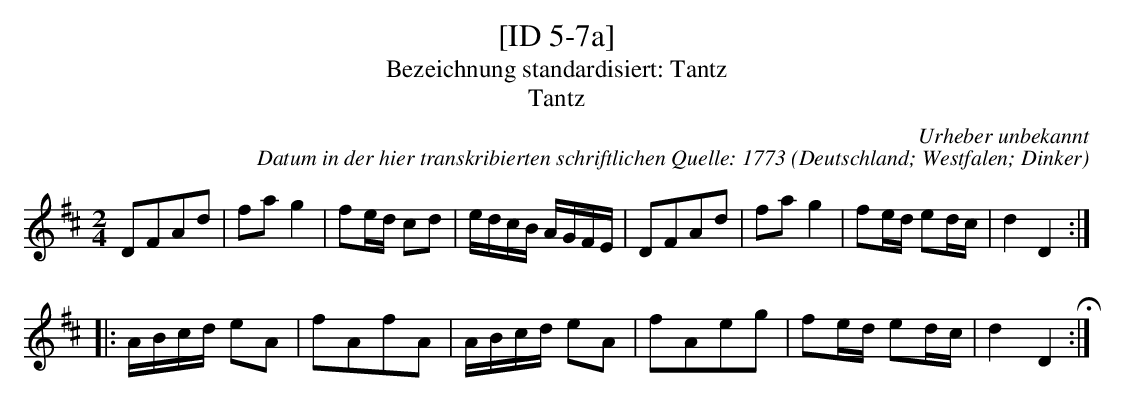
X:1
T:[ID 5-7a]
T:Bezeichnung standardisiert: Tantz
T:Tantz
C:Urheber unbekannt
C:Datum in der hier transkribierten schriftlichen Quelle: 1773
O:Deutschland; Westfalen; Dinker
M:2/4
L:1/16
K:D
D2F2A2d2 | f2a2g4 | f2ed c2d2 | edcB AGFE | D2F2A2d2 | f2a2g4 | f2ed e2dc | d4D4 ::
ABcd e2A2 | f2A2f2A2 | ABcd e2A2 | f2A2e2g2 | f2ed e2dc | d4D4 H:|
